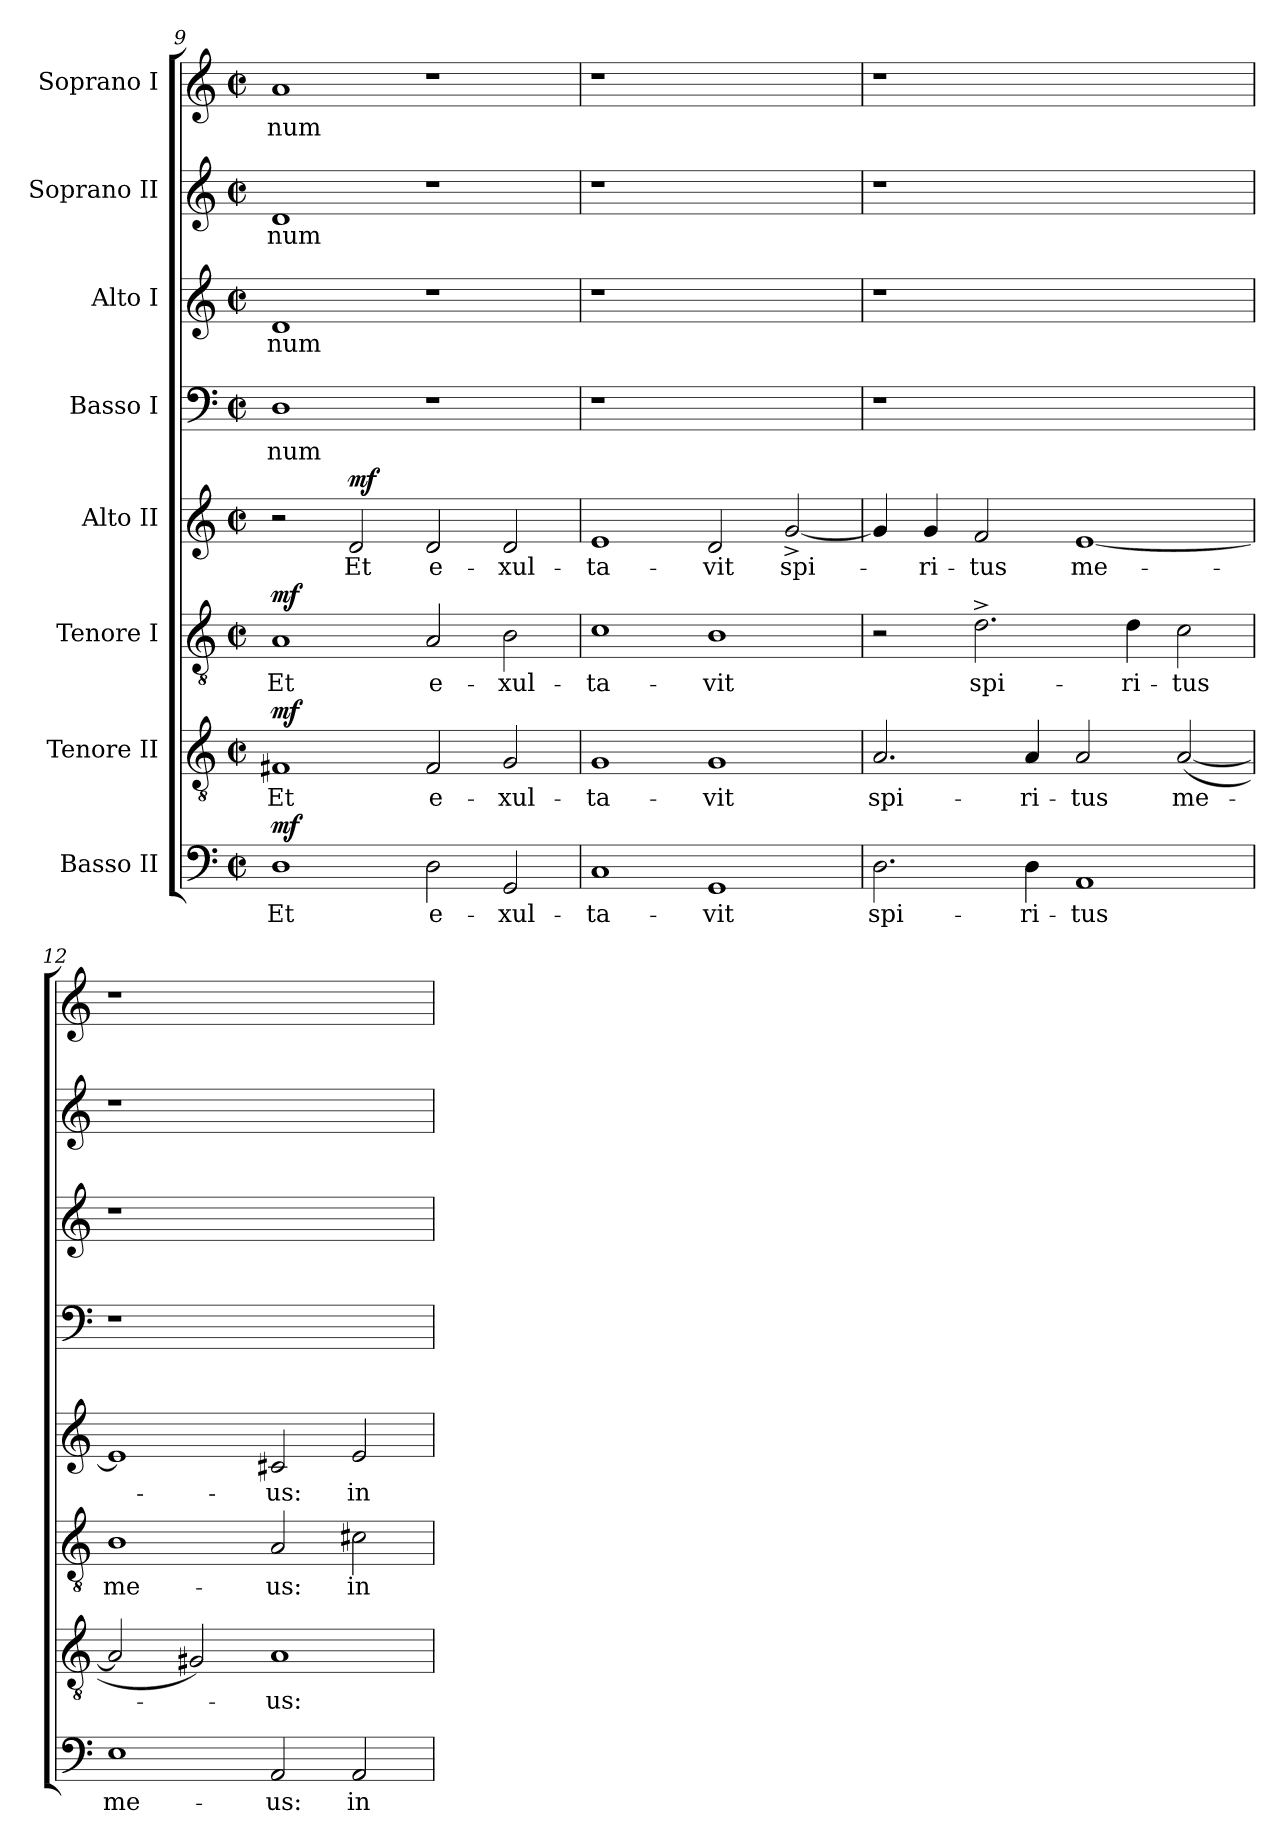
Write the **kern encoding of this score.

**kern	**text	**dynam	**kern	**text	**dynam	**kern	**text	**dynam	**kern	**text	**dynam	**kern	**text	**kern	**text	**kern	**text	**kern	**text
*part8	*part8	*part8	*part7	*part7	*part7	*part6	*part6	*part6	*part5	*part5	*part5	*part4	*part4	*part3	*part3	*part2	*part2	*part1	*part1
*staff8	*staff8	*staff8	*staff7	*staff7	*staff7	*staff6	*staff6	*staff6	*staff5	*staff5	*staff5	*staff4	*staff4	*staff3	*staff3	*staff2	*staff2	*staff1	*staff1
*I"Basso II	*	*	*I"Tenore II	*	*	*I"Tenore I	*	*	*I"Alto II	*	*	*I"Basso I	*	*I"Alto I	*	*I"Soprano II	*	*I"Soprano I	*
*clefF4	*	*	*clefGv2	*	*	*clefGv2	*	*	*clefG2	*	*	*clefF4	*	*clefG2	*	*clefG2	*	*clefG2	*
*k[]	*	*	*k[]	*	*	*k[]	*	*	*k[]	*	*	*k[]	*	*k[]	*	*k[]	*	*k[]	*
*C:	*	*	*C:	*	*	*C:	*	*	*C:	*	*	*C:	*	*C:	*	*C:	*	*C:	*
*M2/2	*	*	*M2/2	*	*	*M2/2	*	*	*M2/2	*	*	*M2/2	*	*M2/2	*	*M2/2	*	*M2/2	*
*met(c|)	*	*	*met(c|)	*	*	*met(c|)	*	*	*met(c|)	*	*	*met(c|)	*	*met(c|)	*	*met(c|)	*	*met(c|)	*
=9	=9	=9	=9	=9	=9	=9	=9	=9	=9	=9	=9	=9	=9	=9	=9	=9	=9	=9	=9
!	!	!LO:DY:a	!	!	!LO:DY:a	!	!	!LO:DY:a	!	!	!	!	!	!	!	!	!	!	!
1D	Et	mf	1F#X	Et	mf	1A	Et	mf	2r	.	.	1D	-num	1d	-num	1d	-num	1a	-num
!	!	!	!	!	!	!	!	!	!	!	!LO:DY:a	!	!	!	!	!	!	!	!
.	.	.	.	.	.	.	.	.	2d/	Et	mf	.	.	.	.	.	.	.	.
2D\	e-	.	2F#/	e-	.	2A/	e-	.	2d/	e-	.	1r	.	1r	.	1r	.	1r	.
2GG/	-xul-	.	2G/	-xul-	.	2B\	-xul-	.	2d/	-xul-	.	.	.	.	.	.	.	.	.
=10	=10	=10	=10	=10	=10	=10	=10	=10	=10	=10	=10	=10	=10	=10	=10	=10	=10	=10	=10
1C	-ta-	.	1G	-ta-	.	1c	-ta-	.	1e	-ta-	.	1r	.	1r	.	1r	.	1r	.
1GG	-vit	.	1G	-vit	.	1B	-vit	.	2d/	-vit	.	1ryy	.	1ryy	.	1ryy	.	1ryy	.
.	.	.	.	.	.	.	.	.	[2g^>/	spi-	.	.	.	.	.	.	.	.	.
=11	=11	=11	=11	=11	=11	=11	=11	=11	=11	=11	=11	=11	=11	=11	=11	=11	=11	=11	=11
2.D\	spi-	.	2.A/	spi-	.	2r	.	.	4g/]	.	.	1r	.	1r	.	1r	.	1r	.
.	.	.	.	.	.	.	.	.	4g/	-ri-	.	.	.	.	.	.	.	.	.
.	.	.	.	.	.	2.d^>\	spi-	.	2f/	-tus	.	.	.	.	.	.	.	.	.
4D\	-ri-	.	4A/	-ri-	.	.	.	.	.	.	.	.	.	.	.	.	.	.	.
1AA	-tus	.	2A/	-tus	.	.	.	.	[1e	me-	.	1ryy	.	1ryy	.	1ryy	.	1ryy	.
.	.	.	.	.	.	4d\	-ri-	.	.	.	.	.	.	.	.	.	.	.	.
.	.	.	([2A/	me-	.	2c\	-tus	.	.	.	.	.	.	.	.	.	.	.	.
!!LO:PB:g=z
=12	=12	=12	=12	=12	=12	=12	=12	=12	=12	=12	=12	=12	=12	=12	=12	=12	=12	=12	=12
1E	me-	.	2A/]	.	.	1B	me-	.	1e]	.	.	1r	.	1r	.	1r	.	1r	.
.	.	.	2G#X/)	.	.	.	.	.	.	.	.	.	.	.	.	.	.	.	.
2AA/	-us:	.	1A	-us:	.	2A/	-us:	.	2c#X/	-us:	.	1ryy	.	1ryy	.	1ryy	.	1ryy	.
2AA/	in	.	.	.	.	2c#X\	in	.	2e/	in	.	.	.	.	.	.	.	.	.
=	=	=	=	=	=	=	=	=	=	=	=	=	=	=	=	=	=	=	=
*-	*-	*-	*-	*-	*-	*-	*-	*-	*-	*-	*-	*-	*-	*-	*-	*-	*-	*-	*-
